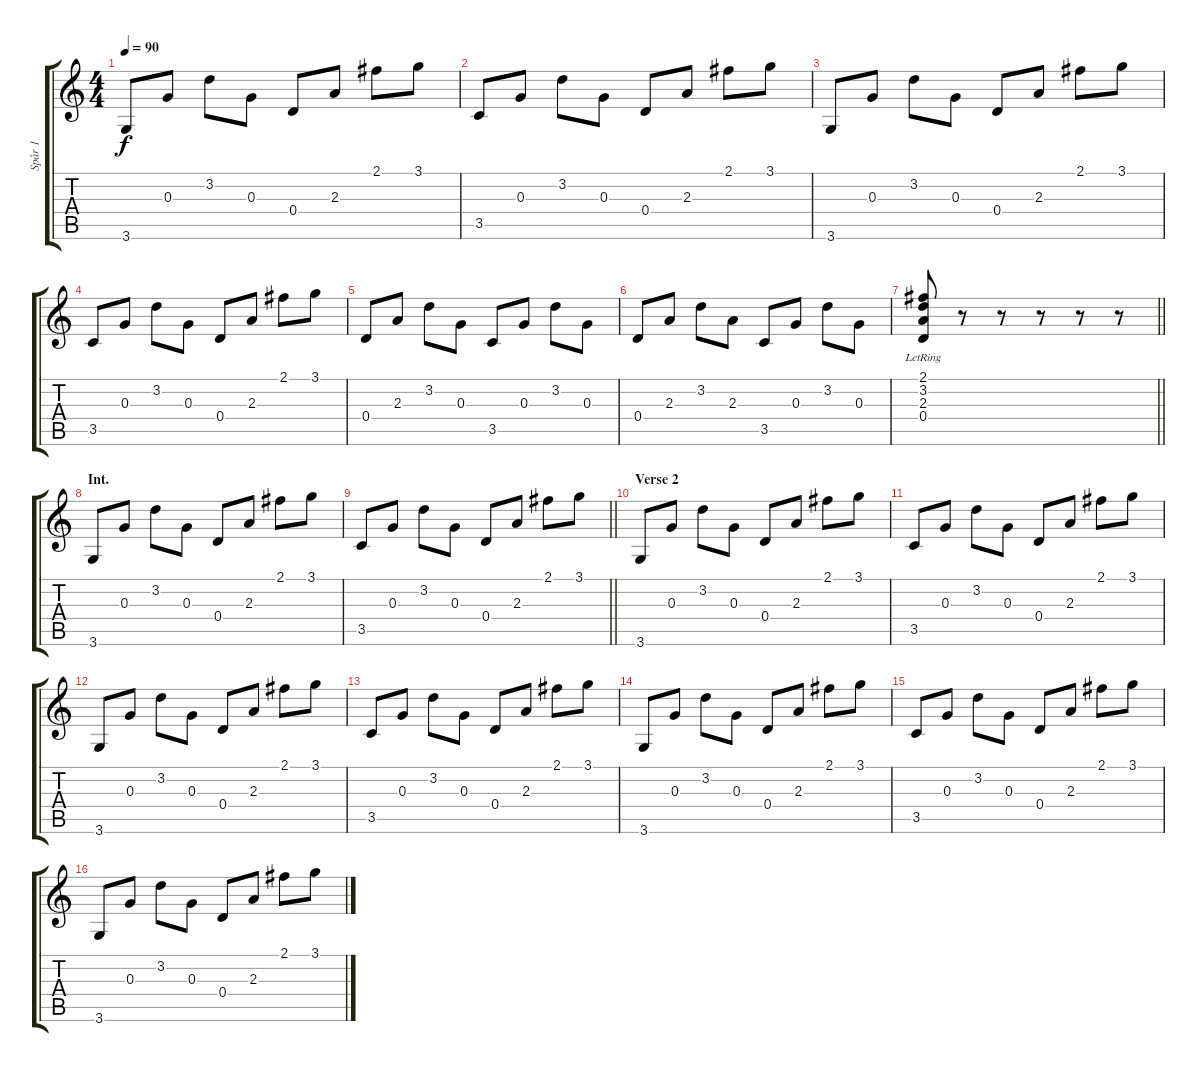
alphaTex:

\track ("Spår 1" "Spår 1") {instrument acousticguitarsteel}
\staff {score tabs}
\tuning (E4 B3 G3 D3 A2 E2) {hide}
\ts (4 4)
\tempo 90
\clef g2
\ks c
3.6.8{dy f} 0.3.8 3.2.8 0.3.8 0.4.8 2.3.8 2.1.8 3.1.8 |
3.5.8 0.3.8 3.2.8 0.3.8 0.4.8 2.3.8 2.1.8 3.1.8 |
3.6.8 0.3.8 3.2.8 0.3.8 0.4.8 2.3.8 2.1.8 3.1.8 |
3.5.8 0.3.8 3.2.8 0.3.8 0.4.8 2.3.8 2.1.8 3.1.8 |
0.4.8 2.3.8 3.2.8 0.3.8 3.5.8 0.3.8 3.2.8 0.3.8 |
0.4.8 2.3.8 3.2.8 2.3.8 3.5.8 0.3.8 3.2.8 0.3.8 |
\barLineRight lightlight
(2.1 3.2 2.3{lr} 0.4).8 r.8 r.8 r.8 r.8 r.8 |
\section ("" "Int.")
3.6.8 0.3.8 3.2.8 0.3.8 0.4.8 2.3.8 2.1.8 3.1.8 |
\barLineRight lightlight
3.5.8 0.3.8 3.2.8 0.3.8 0.4.8 2.3.8 2.1.8 3.1.8 |
\section ("" "Verse 2")
3.6.8 0.3.8 3.2.8 0.3.8 0.4.8 2.3.8 2.1.8 3.1.8 |
3.5.8 0.3.8 3.2.8 0.3.8 0.4.8 2.3.8 2.1.8 3.1.8 |
3.6.8 0.3.8 3.2.8 0.3.8 0.4.8 2.3.8 2.1.8 3.1.8 |
3.5.8 0.3.8 3.2.8 0.3.8 0.4.8 2.3.8 2.1.8 3.1.8 |
3.6.8 0.3.8 3.2.8 0.3.8 0.4.8 2.3.8 2.1.8 3.1.8 |
3.5.8 0.3.8 3.2.8 0.3.8 0.4.8 2.3.8 2.1.8 3.1.8 |
3.6.8 0.3.8 3.2.8 0.3.8 0.4.8 2.3.8 2.1.8 3.1.8
